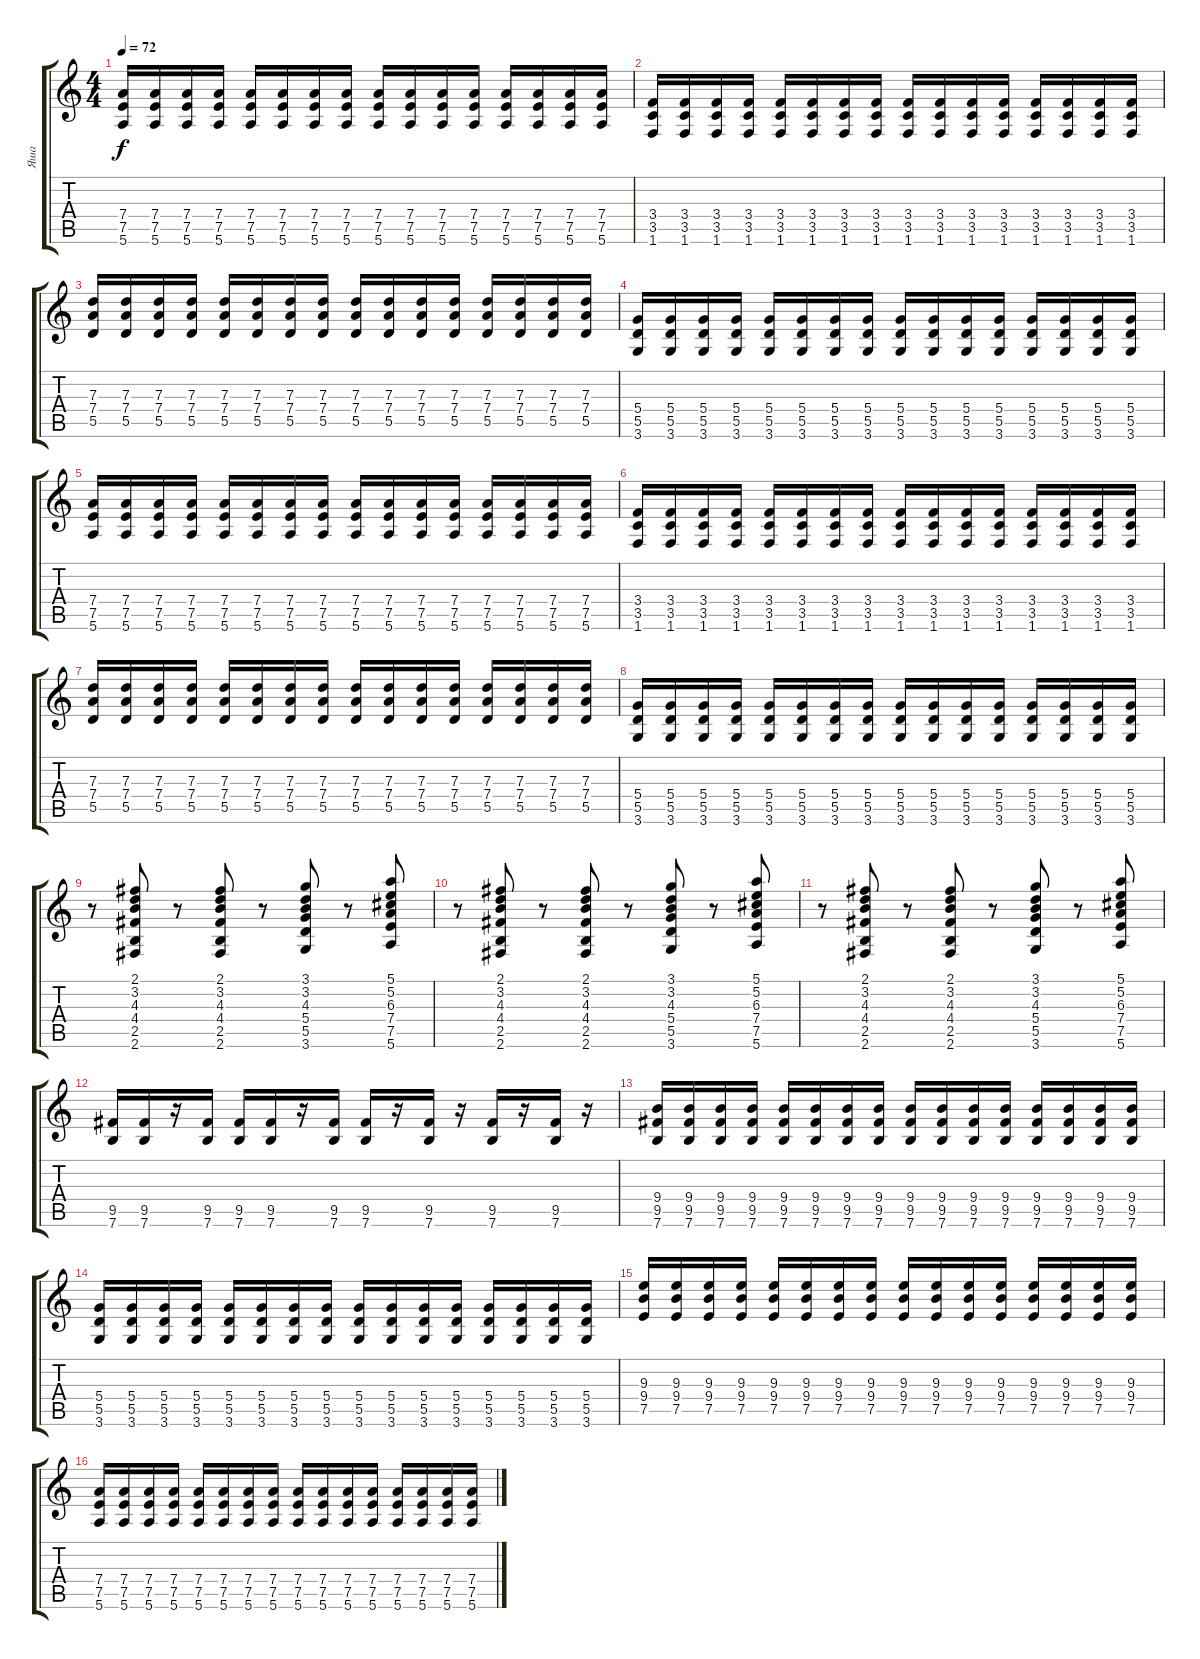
\track ("Яша" "Яша") {instrument distortionguitar}
\staff {score tabs}
\tuning (E4 B3 G3 D3 A2 E2) {hide}
\ts (4 4)
\tempo 72
\clef g2
\ks c
(7.4 7.5 5.6).16{dy f} (7.4 7.5 5.6).16 (7.4 7.5 5.6).16 (7.4 7.5 5.6).16 (7.4 7.5 5.6).16 (7.4 7.5 5.6).16 (7.4 7.5 5.6).16 (7.4 7.5 5.6).16 (7.4 7.5 5.6).16 (7.4 7.5 5.6).16 (7.4 7.5 5.6).16 (7.4 7.5 5.6).16 (7.4 7.5 5.6).16 (7.4 7.5 5.6).16 (7.4 7.5 5.6).16 (7.4 7.5 5.6).16 |
(3.4 3.5 1.6).16 (3.4 3.5 1.6).16 (3.4 3.5 1.6).16 (3.4 3.5 1.6).16 (3.4 3.5 1.6).16 (3.4 3.5 1.6).16 (3.4 3.5 1.6).16 (3.4 3.5 1.6).16 (3.4 3.5 1.6).16 (3.4 3.5 1.6).16 (3.4 3.5 1.6).16 (3.4 3.5 1.6).16 (3.4 3.5 1.6).16 (3.4 3.5 1.6).16 (3.4 3.5 1.6).16 (3.4 3.5 1.6).16 |
(7.3 7.4 5.5).16 (7.3 7.4 5.5).16 (7.3 7.4 5.5).16 (7.3 7.4 5.5).16 (7.3 7.4 5.5).16 (7.3 7.4 5.5).16 (7.3 7.4 5.5).16 (7.3 7.4 5.5).16 (7.3 7.4 5.5).16 (7.3 7.4 5.5).16 (7.3 7.4 5.5).16 (7.3 7.4 5.5).16 (7.3 7.4 5.5).16 (7.3 7.4 5.5).16 (7.3 7.4 5.5).16 (7.3 7.4 5.5).16 |
(5.4 5.5 3.6).16 (5.4 5.5 3.6).16 (5.4 5.5 3.6).16 (5.4 5.5 3.6).16 (5.4 5.5 3.6).16 (5.4 5.5 3.6).16 (5.4 5.5 3.6).16 (5.4 5.5 3.6).16 (5.4 5.5 3.6).16 (5.4 5.5 3.6).16 (5.4 5.5 3.6).16 (5.4 5.5 3.6).16 (5.4 5.5 3.6).16 (5.4 5.5 3.6).16 (5.4 5.5 3.6).16 (5.4 5.5 3.6).16 |
(7.4 7.5 5.6).16 (7.4 7.5 5.6).16 (7.4 7.5 5.6).16 (7.4 7.5 5.6).16 (7.4 7.5 5.6).16 (7.4 7.5 5.6).16 (7.4 7.5 5.6).16 (7.4 7.5 5.6).16 (7.4 7.5 5.6).16 (7.4 7.5 5.6).16 (7.4 7.5 5.6).16 (7.4 7.5 5.6).16 (7.4 7.5 5.6).16 (7.4 7.5 5.6).16 (7.4 7.5 5.6).16 (7.4 7.5 5.6).16 |
(3.4 3.5 1.6).16 (3.4 3.5 1.6).16 (3.4 3.5 1.6).16 (3.4 3.5 1.6).16 (3.4 3.5 1.6).16 (3.4 3.5 1.6).16 (3.4 3.5 1.6).16 (3.4 3.5 1.6).16 (3.4 3.5 1.6).16 (3.4 3.5 1.6).16 (3.4 3.5 1.6).16 (3.4 3.5 1.6).16 (3.4 3.5 1.6).16 (3.4 3.5 1.6).16 (3.4 3.5 1.6).16 (3.4 3.5 1.6).16 |
(7.3 7.4 5.5).16 (7.3 7.4 5.5).16 (7.3 7.4 5.5).16 (7.3 7.4 5.5).16 (7.3 7.4 5.5).16 (7.3 7.4 5.5).16 (7.3 7.4 5.5).16 (7.3 7.4 5.5).16 (7.3 7.4 5.5).16 (7.3 7.4 5.5).16 (7.3 7.4 5.5).16 (7.3 7.4 5.5).16 (7.3 7.4 5.5).16 (7.3 7.4 5.5).16 (7.3 7.4 5.5).16 (7.3 7.4 5.5).16 |
(5.4 5.5 3.6).16 (5.4 5.5 3.6).16 (5.4 5.5 3.6).16 (5.4 5.5 3.6).16 (5.4 5.5 3.6).16 (5.4 5.5 3.6).16 (5.4 5.5 3.6).16 (5.4 5.5 3.6).16 (5.4 5.5 3.6).16 (5.4 5.5 3.6).16 (5.4 5.5 3.6).16 (5.4 5.5 3.6).16 (5.4 5.5 3.6).16 (5.4 5.5 3.6).16 (5.4 5.5 3.6).16 (5.4 5.5 3.6).16 |
r.8{instrument electricguitarclean} (2.1 3.2 4.3 4.4 2.5 2.6).8 r.8 (2.1 3.2 4.3 4.4 2.5 2.6).8 r.8 (3.1 3.2 4.3 5.4 5.5 3.6).8 r.8 (5.1 5.2 6.3 7.4 7.5 5.6).8 |
r.8 (2.1 3.2 4.3 4.4 2.5 2.6).8 r.8 (2.1 3.2 4.3 4.4 2.5 2.6).8 r.8 (3.1 3.2 4.3 5.4 5.5 3.6).8 r.8 (5.1 5.2 6.3 7.4 7.5 5.6).8 |
r.8 (2.1 3.2 4.3 4.4 2.5 2.6).8 r.8 (2.1 3.2 4.3 4.4 2.5 2.6).8 r.8 (3.1 3.2 4.3 5.4 5.5 3.6).8 r.8 (5.1 5.2 6.3 7.4 7.5 5.6).8 |
(9.5 7.6).16{instrument distortionguitar} (9.5 7.6).16 r.16 (9.5 7.6).16 (9.5 7.6).16 (9.5 7.6).16 r.16 (9.5 7.6).16 (9.5 7.6).16 r.16 (9.5 7.6).16 r.16 (9.5 7.6).16 r.16 (9.5 7.6).16 r.16 |
(9.4 9.5 7.6).16 (9.4 9.5 7.6).16 (9.4 9.5 7.6).16 (9.4 9.5 7.6).16 (9.4 9.5 7.6).16 (9.4 9.5 7.6).16 (9.4 9.5 7.6).16 (9.4 9.5 7.6).16 (9.4 9.5 7.6).16 (9.4 9.5 7.6).16 (9.4 9.5 7.6).16 (9.4 9.5 7.6).16 (9.4 9.5 7.6).16 (9.4 9.5 7.6).16 (9.4 9.5 7.6).16 (9.4 9.5 7.6).16 |
(5.4 5.5 3.6).16 (5.4 5.5 3.6).16 (5.4 5.5 3.6).16 (5.4 5.5 3.6).16 (5.4 5.5 3.6).16 (5.4 5.5 3.6).16 (5.4 5.5 3.6).16 (5.4 5.5 3.6).16 (5.4 5.5 3.6).16 (5.4 5.5 3.6).16 (5.4 5.5 3.6).16 (5.4 5.5 3.6).16 (5.4 5.5 3.6).16 (5.4 5.5 3.6).16 (5.4 5.5 3.6).16 (5.4 5.5 3.6).16 |
(9.3 9.4 7.5).16 (9.3 9.4 7.5).16 (9.3 9.4 7.5).16 (9.3 9.4 7.5).16 (9.3 9.4 7.5).16 (9.3 9.4 7.5).16 (9.3 9.4 7.5).16 (9.3 9.4 7.5).16 (9.3 9.4 7.5).16 (9.3 9.4 7.5).16 (9.3 9.4 7.5).16 (9.3 9.4 7.5).16 (9.3 9.4 7.5).16 (9.3 9.4 7.5).16 (9.3 9.4 7.5).16 (9.3 9.4 7.5).16 |
(7.4 7.5 5.6).16 (7.4 7.5 5.6).16 (7.4 7.5 5.6).16 (7.4 7.5 5.6).16 (7.4 7.5 5.6).16 (7.4 7.5 5.6).16 (7.4 7.5 5.6).16 (7.4 7.5 5.6).16 (7.4 7.5 5.6).16 (7.4 7.5 5.6).16 (7.4 7.5 5.6).16 (7.4 7.5 5.6).16 (7.4 7.5 5.6).16 (7.4 7.5 5.6).16 (7.4 7.5 5.6).16 (7.4 7.5 5.6).16
